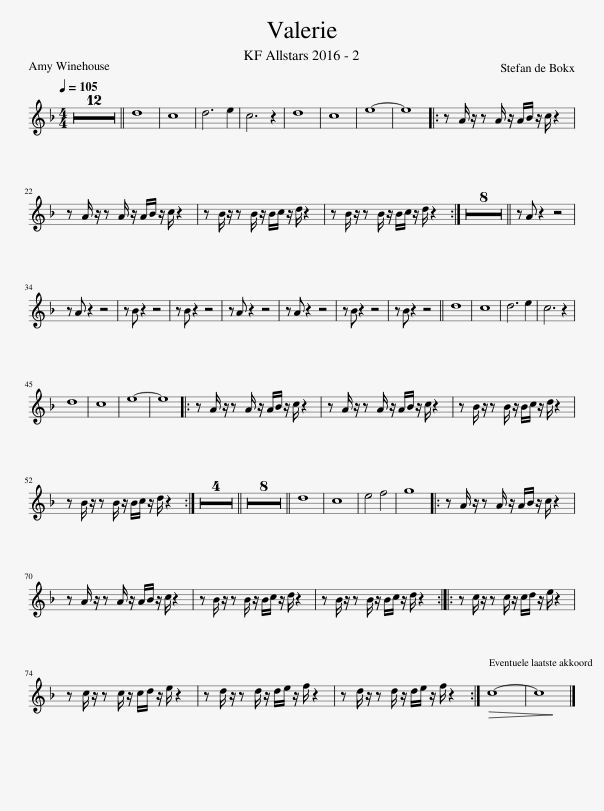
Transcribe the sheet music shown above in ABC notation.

X:1
L:1/8
Q:1/4=105
M:4/4
I:linebreak $
K:none
V:1 treble transpose=-2
V:1
[K:F] z8 | z8 | z8 | z8 | z8 | %5
 z8 | z8 | z8 | z8 | z8 | %10
 z8 | z8 || d8 | c8 | d6 e2 | %15
 c6 z2 | d8 | c8 | e8- | e8 |: %20
 z A/ z/ z A/ z/ A/B/ z/ c/ z2 |$ z A/ z/ z A/ z/ A/B/ z/ c/ z2 | z B/ z/ z B/ z/ B/c/ z/ d/ z2 | z B/ z/ z B/ z/ B/c/ z/ d/ z2 :| z8 | %25
 z8 | z8 | z8 | z8 | z8 | %30
 z8 | z8 || z A z2 z4 |$ z A z2 z4 | z B z2 z4 | %35
 z B z2 z4 | z A z2 z4 | z A z2 z4 | z B z2 z4 | z B z2 z4 || %40
 d8 | c8 | d6 e2 | c6 z2 |$ d8 | %45
 c8 | e8- | e8 |: z A/ z/ z A/ z/ A/B/ z/ c/ z2 | z A/ z/ z A/ z/ A/B/ z/ c/ z2 | %50
 z B/ z/ z B/ z/ B/c/ z/ d/ z2 |$ z B/ z/ z B/ z/ B/c/ z/ d/ z2 :| z8 | z8 | z8 | %55
 z8 || z8 | z8 | z8 | z8 | %60
 z8 | z8 | z8 | z8 || d8 | %65
 c8 | e4 f4 | g8 |: z A/ z/ z A/ z/ A/B/ z/ c/ z2 |$ z A/ z/ z A/ z/ A/B/ z/ c/ z2 | %70
 z B/ z/ z B/ z/ B/c/ z/ d/ z2 | z B/ z/ z B/ z/ B/c/ z/ d/ z2 :: z c/ z/ z c/ z/ c/d/ z/ e/ z2 |$ z c/ z/ z c/ z/ c/d/ z/ e/ z2 | z d/ z/ z d/ z/ d/e/ z/ f/ z2 | %75
 z d/ z/ z d/ z/ d/e/ z/ f/ z2 :|!>(! c8-!>)! | c8 |] %78
